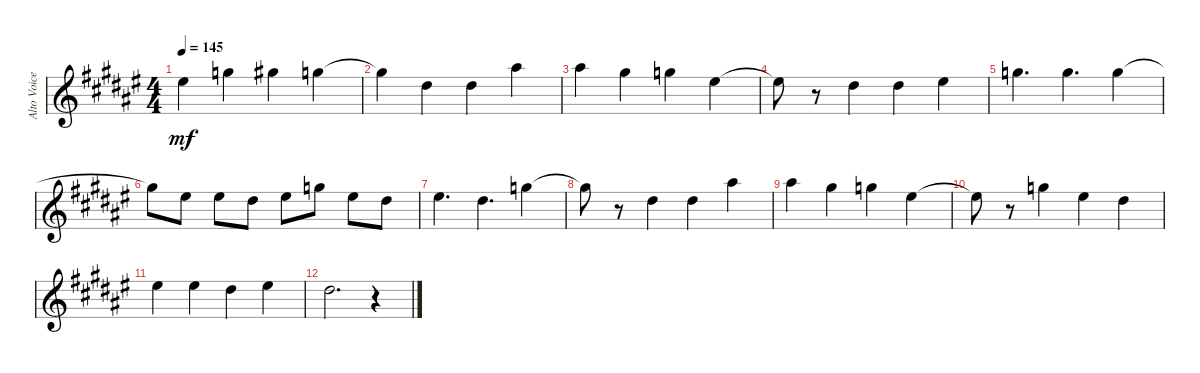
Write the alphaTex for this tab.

\track ("Alto Voice" "Alto Voice") {instrument voiceoohs}
\staff {score}
\tuning (E4 B3 G3 D3 A2 E2 B1) {hide}
\ts (4 4)
\tempo 145
\clef g2
\ks f#
13.1.4{dy mf} 15.1.4 16.1.4 15.1.4 |
15.1{t}.4 11.1.4 11.1.4 18.1.4 |
18.1.4 16.1.4 15.1.4 13.1.4 |
13.1{t}.8 r.8 11.1.4 11.1.4 13.1.4 |
15.1.4{d} 15.1.4{d} 15.1.4 |
15.1{t}.8 13.1.8 13.1.8 11.1.8 13.1.8 15.1.8 13.1.8 11.1.8 |
13.1.4{d} 11.1.4{d} 15.1.4 |
15.1{t}.8 r.8 11.1.4 11.1.4 18.1.4 |
18.1.4 16.1.4 15.1.4 13.1.4 |
13.1{t}.8 r.8 15.1.4 13.1.4 11.1.4 |
13.1.4 13.1.4 11.1.4 13.1.4 |
11.1.2{d} r.4
